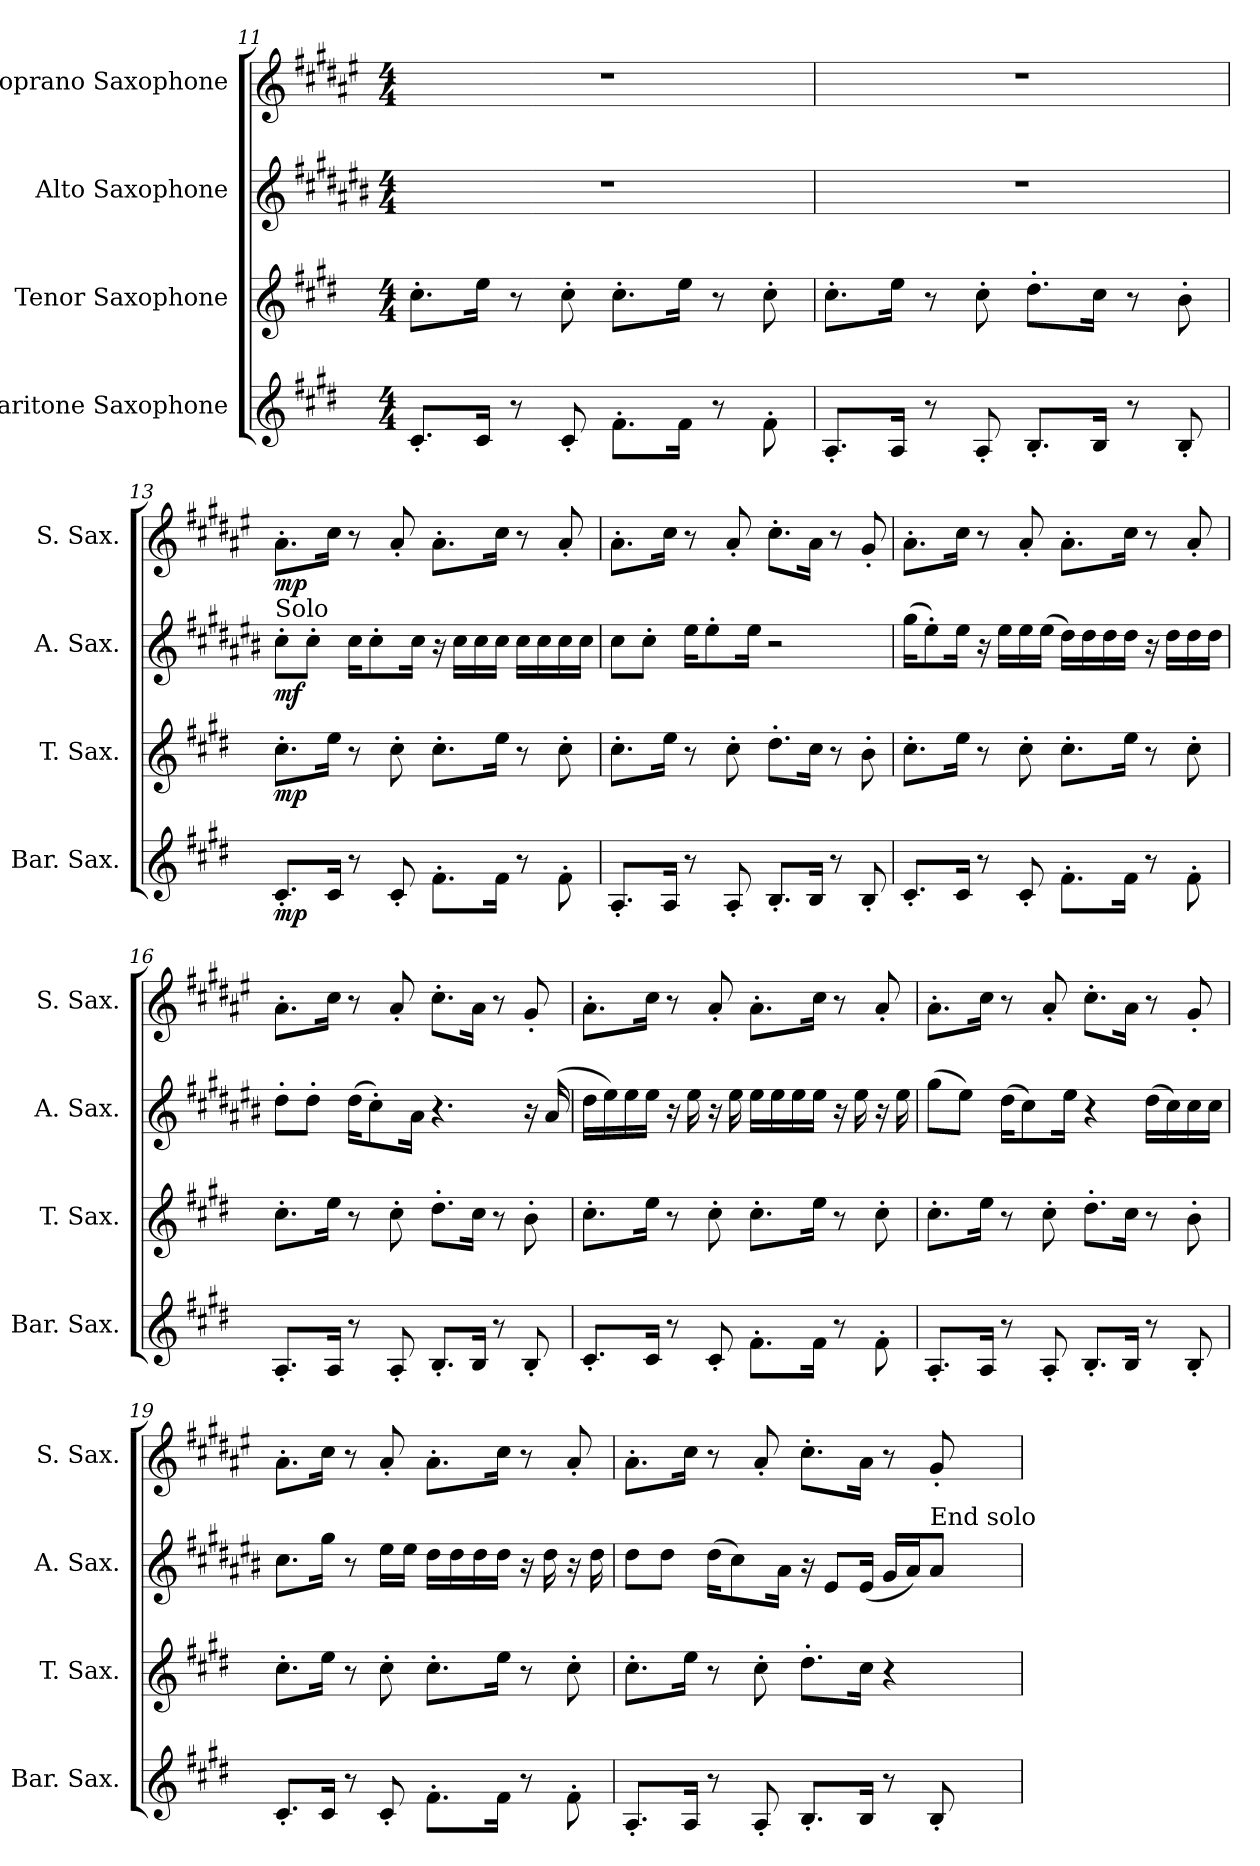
**kern	**dynam	**kern	**dynam	**kern	**dynam	**kern	**dynam
*part4	*part4	*part3	*part3	*part2	*part2	*part1	*part1
*staff4	*staff4	*staff3	*staff3	*staff2	*staff2	*staff1	*staff1
*I"Baritone Saxophone	*	*I"Tenor Saxophone	*	*I"Alto Saxophone	*	*I"Soprano Saxophone	*
*I'Bar. Sax.	*	*I'T. Sax.	*	*I'A. Sax.	*	*I'S. Sax.	*
*clefG2	*	*clefG2	*	*clefG2	*	*clefG2	*
*ITrd12c21	*	*ITrd8c14	*	*ITrd5c9	*	*ITrd1c2	*
*k[f#c#g#d#]	*	*k[f#c#g#d#]	*	*k[f#c#g#d#]	*	*k[f#c#g#d#]	*
*M4/4	*	*M4/4	*	*M4/4	*	*M4/4	*
=11	=11	=11	=11	=11	=11	=11	=11
8.C#'/L	.	8.c#'\L	.	1r	.	1r	.
16C#/Jk	.	16e\Jk	.	.	.	.	.
8r	.	8r	.	.	.	.	.
8C#'/	.	8c#'\	.	.	.	.	.
8.F#'\L	.	8.c#'\L	.	.	.	.	.
16F#\Jk	.	16e\Jk	.	.	.	.	.
8r	.	8r	.	.	.	.	.
8F#'\	.	8c#'\	.	.	.	.	.
=12	=12	=12	=12	=12	=12	=12	=12
8.AA'/L	.	8.c#'\L	.	1r	.	1r	.
16AA/Jk	.	16e\Jk	.	.	.	.	.
8r	.	8r	.	.	.	.	.
8AA'/	.	8c#'\	.	.	.	.	.
8.BB'/L	.	8.d#'\L	.	.	.	.	.
16BB/Jk	.	16c#\Jk	.	.	.	.	.
8r	.	8r	.	.	.	.	.
8BB'/	.	8B'\	.	.	.	.	.
=13	=13	=13	=13	=13	=13	=13	=13
!	!	!	!	!LO:TX:a:t=Solo	!	!	!
!	!LO:DY:b	!	!LO:DY:b	!	!LO:DY:b	!	!LO:DY:b
8.C#'/L	mp	8.c#'\L	mp	8e'\L	mf	8.g#'\L	mp
.	.	.	.	8e'\J	.	.	.
16C#/Jk	.	16e\Jk	.	.	.	16b\Jk	.
8r	.	8r	.	16e\KL	.	8r	.
.	.	.	.	8e'\	.	.	.
8C#'/	.	8c#'\	.	.	.	8g#'/	.
.	.	.	.	16e\Jk	.	.	.
8.F#'\L	.	8.c#'\L	.	16r	.	8.g#'\L	.
.	.	.	.	16e\LL	.	.	.
.	.	.	.	16e\	.	.	.
16F#\Jk	.	16e\Jk	.	16e\JJ	.	16b\Jk	.
8r	.	8r	.	16e\LL	.	8r	.
.	.	.	.	16e\	.	.	.
8F#'\	.	8c#'\	.	16e\	.	8g#'/	.
.	.	.	.	16e\JJ	.	.	.
=14	=14	=14	=14	=14	=14	=14	=14
8.AA'/L	.	8.c#'\L	.	8e\L	.	8.g#'\L	.
.	.	.	.	8e'\J	.	.	.
16AA/Jk	.	16e\Jk	.	.	.	16b\Jk	.
8r	.	8r	.	16g#\KL	.	8r	.
.	.	.	.	8g#'\	.	.	.
8AA'/	.	8c#'\	.	.	.	8g#'/	.
.	.	.	.	16g#\Jk	.	.	.
8.BB'/L	.	8.d#'\L	.	2r	.	8.b'\L	.
16BB/Jk	.	16c#\Jk	.	.	.	16g#\Jk	.
8r	.	8r	.	.	.	8r	.
8BB'/	.	8B'\	.	.	.	8f#'/	.
=15	=15	=15	=15	=15	=15	=15	=15
8.C#'/L	.	8.c#'\L	.	(>16b\KL	.	8.g#'\L	.
.	.	.	.	8g#'\)	.	.	.
16C#/Jk	.	16e\Jk	.	16g#\Jk	.	16b\Jk	.
8r	.	8r	.	16r	.	8r	.
.	.	.	.	16g#\LL	.	.	.
8C#'/	.	8c#'\	.	16g#\	.	8g#'/	.
.	.	.	.	(>16g#\JJ	.	.	.
8.F#'\L	.	8.c#'\L	.	16f#\LL)	.	8.g#'\L	.
.	.	.	.	16f#\	.	.	.
.	.	.	.	16f#\	.	.	.
16F#\Jk	.	16e\Jk	.	16f#\JJ	.	16b\Jk	.
8r	.	8r	.	16r	.	8r	.
.	.	.	.	16f#\LL	.	.	.
8F#'\	.	8c#'\	.	16f#\	.	8g#'/	.
.	.	.	.	16f#\JJ	.	.	.
=16	=16	=16	=16	=16	=16	=16	=16
8.AA'/L	.	8.c#'\L	.	8f#'\L	.	8.g#'\L	.
.	.	.	.	8f#'\J	.	.	.
16AA/Jk	.	16e\Jk	.	.	.	16b\Jk	.
8r	.	8r	.	(>16f#\KL	.	8r	.
.	.	.	.	8e'\)	.	.	.
8AA'/	.	8c#'\	.	.	.	8g#'/	.
.	.	.	.	16c#\Jk	.	.	.
8.BB'/L	.	8.d#'\L	.	4.r	.	8.b'\L	.
16BB/Jk	.	16c#\Jk	.	.	.	16g#\Jk	.
8r	.	8r	.	.	.	8r	.
8BB'/	.	8B'\	.	16r	.	8f#'/	.
.	.	.	.	(<16c#/	.	.	.
=17	=17	=17	=17	=17	=17	=17	=17
8.C#'/L	.	8.c#'\L	.	16f#\LL	.	8.g#'\L	.
.	.	.	.	16g#\)	.	.	.
.	.	.	.	16g#\	.	.	.
16C#/Jk	.	16e\Jk	.	16g#\JJ	.	16b\Jk	.
8r	.	8r	.	16r	.	8r	.
.	.	.	.	16g#\	.	.	.
8C#'/	.	8c#'\	.	16r	.	8g#'/	.
.	.	.	.	16g#\	.	.	.
8.F#'\L	.	8.c#'\L	.	16g#\LL	.	8.g#'\L	.
.	.	.	.	16g#\	.	.	.
.	.	.	.	16g#\	.	.	.
16F#\Jk	.	16e\Jk	.	16g#\JJ	.	16b\Jk	.
8r	.	8r	.	16r	.	8r	.
.	.	.	.	16g#\	.	.	.
8F#'\	.	8c#'\	.	16r	.	8g#'/	.
.	.	.	.	16g#\	.	.	.
=18	=18	=18	=18	=18	=18	=18	=18
8.AA'/L	.	8.c#'\L	.	(>8b\L	.	8.g#'\L	.
.	.	.	.	8g#\J)	.	.	.
16AA/Jk	.	16e\Jk	.	.	.	16b\Jk	.
8r	.	8r	.	(>16f#\KL	.	8r	.
.	.	.	.	8e\)	.	.	.
8AA'/	.	8c#'\	.	.	.	8g#'/	.
.	.	.	.	16g#\Jk	.	.	.
8.BB'/L	.	8.d#'\L	.	4r	.	8.b'\L	.
16BB/Jk	.	16c#\Jk	.	.	.	16g#\Jk	.
8r	.	8r	.	(>16f#\LL	.	8r	.
.	.	.	.	16e\)	.	.	.
8BB'/	.	8B'\	.	16e\	.	8f#'/	.
.	.	.	.	16e\JJ	.	.	.
=19	=19	=19	=19	=19	=19	=19	=19
8.C#'/L	.	8.c#'\L	.	8.e\L	.	8.g#'\L	.
16C#/Jk	.	16e\Jk	.	16b\Jk	.	16b\Jk	.
8r	.	8r	.	8r	.	8r	.
8C#'/	.	8c#'\	.	16g#\LL	.	8g#'/	.
.	.	.	.	16g#\JJ	.	.	.
8.F#'\L	.	8.c#'\L	.	16f#\LL	.	8.g#'\L	.
.	.	.	.	16f#\	.	.	.
.	.	.	.	16f#\	.	.	.
16F#\Jk	.	16e\Jk	.	16f#\JJ	.	16b\Jk	.
8r	.	8r	.	16r	.	8r	.
.	.	.	.	16f#\	.	.	.
8F#'\	.	8c#'\	.	16r	.	8g#'/	.
.	.	.	.	16f#\	.	.	.
=20	=20	=20	=20	=20	=20	=20	=20
8.AA'/L	.	8.c#'\L	.	8f#\L	.	8.g#'\L	.
.	.	.	.	8f#\J	.	.	.
16AA/Jk	.	16e\Jk	.	.	.	16b\Jk	.
8r	.	8r	.	(>16f#\KL	.	8r	.
.	.	.	.	8e\)	.	.	.
8AA'/	.	8c#'\	.	.	.	8g#'/	.
.	.	.	.	16c#\Jk	.	.	.
8.BB'/L	.	8.d#'\L	.	16r	.	8.b'\L	.
.	.	.	.	8G#/L	.	.	.
16BB/Jk	.	16c#\Jk	.	(<16G#/Jk	.	16g#\Jk	.
8r	.	4r	.	16B/LL	.	8r	.
.	.	.	.	16c#/J)	.	.	.
!	!	!	!	!LO:TX:a:t=End solo	!	!	!
8BB'/	.	.	.	8c#/J	.	8f#'/	.
=	=	=	=	=	=	=	=
*-	*-	*-	*-	*-	*-	*-	*-
